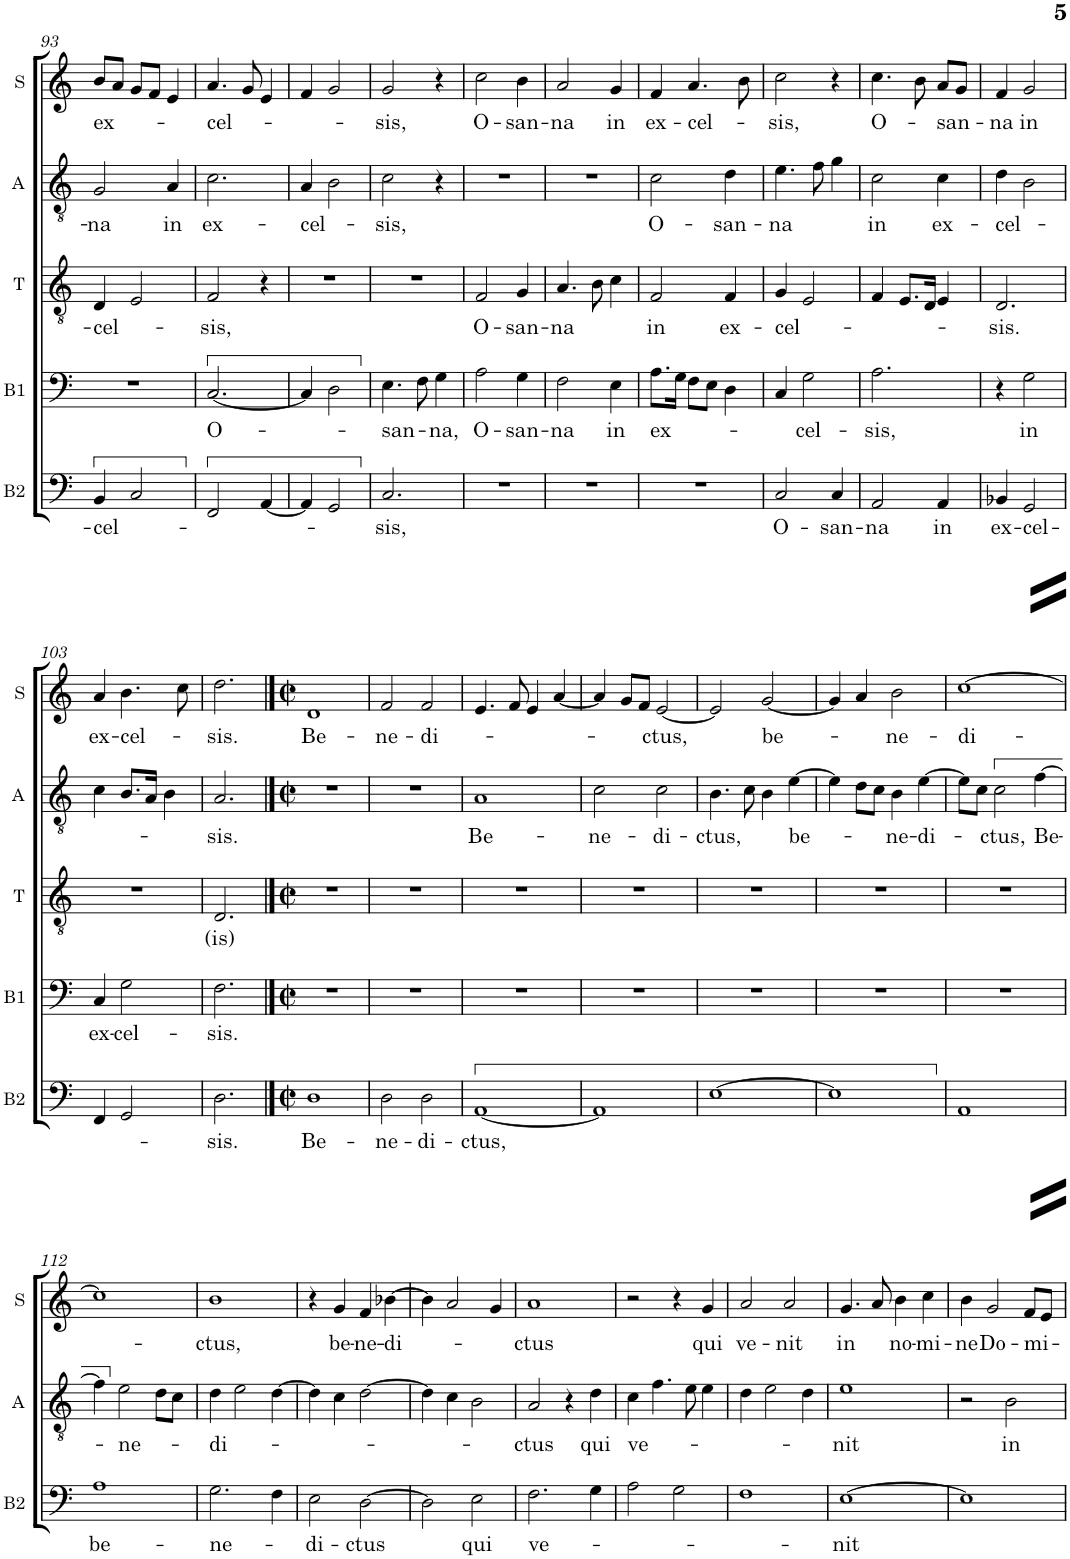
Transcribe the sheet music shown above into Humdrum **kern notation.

**kern	**text	**kern	**text	**kern	**text	**kern	**text	**kern	**text
*part5	*part5	*part4	*part4	*part3	*part3	*part2	*part2	*part1	*part1
*staff5	*staff5	*staff4	*staff4	*staff3	*staff3	*staff2	*staff2	*staff1	*staff1
*I"B2	*	*I"B1	*	*I"T	*	*I"A	*	*I"S	*
*I'B2	*	*I'B1	*	*I'T	*	*I'A	*	*I'S	*
!!LO:PB:g=z
*clefF4	*	*clefF4	*	*clefGv2	*	*clefGv2	*	*clefG2	*
*k[]	*	*k[]	*	*k[]	*	*k[]	*	*k[]	*
*M3/4	*	*M3/4	*	*M3/4	*	*M3/4	*	*M3/4	*
=93	=93	=93	=93	=93	=93	=93	=93	=93	=93
!	!LO:LY:b	!	!	!	!LO:LY:b	!	!LO:LY:b	!	!LO:LY:b
4BB/	-cel-	2.r	.	4D/	cel-	2G/	-na	8b/L	ex-
.	.	.	.	.	.	.	.	8a/J	.
2C/	.	.	.	2E/	.	.	.	8g/L	.
.	.	.	.	.	.	.	.	8f/J	.
!	!	!	!	!	!	!	!LO:LY:b	!	!
.	.	.	.	.	.	4A/	in	4e/	.
=94	=94	=94	=94	=94	=94	=94	=94	=94	=94
!	!	!	!LO:LY:b	!	!LO:LY:b	!	!LO:LY:b	!	!LO:LY:b
2FF/	.	[2.C/	O-	2F/	-sis,	2.c\	ex-	4.a/	-cel-
.	.	.	.	.	.	.	.	8g/	.
[4AA/	.	.	.	4r	.	.	.	4e/	.
=95	=95	=95	=95	=95	=95	=95	=95	=95	=95
!	!	!	!	!	!	!	!LO:LY:b	!	!
4AA/]	.	4C/]	.	2.r	.	4A/	cel-	4f/	.
2GG/	.	2D\	.	.	.	2B\	.	2g/	.
=96	=96	=96	=96	=96	=96	=96	=96	=96	=96
!	!LO:LY:b	!	!LO:LY:b	!	!	!	!LO:LY:b	!	!LO:LY:b
2.C/	-sis,	4.E\	-san-	2.r	.	2c\	-sis,	2g/	-sis,
.	.	8F\	.	.	.	.	.	.	.
!	!	!	!LO:LY:b	!	!	!	!	!	!
.	.	4G\	-na,	.	.	4r	.	4r	.
=97	=97	=97	=97	=97	=97	=97	=97	=97	=97
!	!	!	!LO:LY:b	!	!LO:LY:b	!	!	!	!LO:LY:b
2.r	.	2A\	O-	2F/	O-	2.r	.	2cc\	O-
!	!	!	!LO:LY:b	!	!LO:LY:b	!	!	!	!LO:LY:b
.	.	4G\	-san-	4G/	san-	.	.	4b\	san-
=98	=98	=98	=98	=98	=98	=98	=98	=98	=98
!	!	!	!LO:LY:b	!	!LO:LY:b	!	!	!	!LO:LY:b
2.r	.	2F\	-na	4.A/	-na	2.r	.	2a/	-na
.	.	.	.	8B\	.	.	.	.	.
!	!	!	!LO:LY:b	!	!	!	!	!	!LO:LY:b
.	.	4E\	in	4c\	.	.	.	4g/	in
=99	=99	=99	=99	=99	=99	=99	=99	=99	=99
!	!	!	!LO:LY:b	!	!LO:LY:b	!	!LO:LY:b	!	!LO:LY:b
2.r	.	8.A\L	ex-	2F/	in	2c\	O-	4f/	ex-
.	.	16G\Jk	.	.	.	.	.	.	.
!	!	!	!	!	!	!	!	!	!LO:LY:b
.	.	8F\L	.	.	.	.	.	4.a/	-cel-
.	.	8E\J	.	.	.	.	.	.	.
!	!	!	!	!	!LO:LY:b	!	!LO:LY:b	!	!
.	.	4D\	.	4F/	ex-	4d\	san-	.	.
.	.	.	.	.	.	.	.	8b\	.
=100	=100	=100	=100	=100	=100	=100	=100	=100	=100
!	!LO:LY:b	!	!	!	!LO:LY:b	!	!LO:LY:b	!	!LO:LY:b
2C/	O-	4C/	.	4G/	cel-	4.e\	-na	2cc\	-sis,
!	!	!	!LO:LY:b	!	!	!	!	!	!
.	.	2G\	-cel-	2E/	.	.	.	.	.
.	.	.	.	.	.	8f\	.	.	.
!	!LO:LY:b	!	!	!	!	!	!	!	!
4C/	-san-	.	.	.	.	4g\	.	4r	.
=101	=101	=101	=101	=101	=101	=101	=101	=101	=101
!	!LO:LY:b	!	!LO:LY:b	!	!	!	!LO:LY:b	!	!LO:LY:b
2AA/	-na	2.A\	-sis,	4F/	.	2c\	-in	4.cc\	O-
.	.	.	.	8.E/L	.	.	.	.	.
.	.	.	.	.	.	.	.	8b\	.
.	.	.	.	16D/Jk	.	.	.	.	.
!	!LO:LY:b	!	!	!	!	!	!LO:LY:b	!	!LO:LY:b
4AA/	in	.	.	4E/	.	4c\	ex-	8a/L	-san-
.	.	.	.	.	.	.	.	8g/J	.
=102	=102	=102	=102	=102	=102	=102	=102	=102	=102
!	!LO:LY:b	!	!	!	!LO:LY:b	!	!LO:LY:b	!	!LO:LY:b
4BB-X/	ex-	4r	.	2.D/	-sis.	4d\	cel-	4f/	-na
!	!LO:LY:b	!	!LO:LY:b	!	!	!	!	!	!LO:LY:b
2GG/	-cel-	2G\	in	.	.	2B\	.	2g/	in
!!LO:LB:g=z
=103	=103	=103	=103	=103	=103	=103	=103	=103	=103
!	!	!	!LO:LY:b	!	!	!	!	!	!LO:LY:b
4FF/	.	4C/	ex-	2.r	.	4c\	.	4a/	ex-
!	!	!	!LO:LY:b	!	!	!	!	!	!LO:LY:b
2GG/	.	2G\	-cel-	.	.	8.B/L	.	4.b\	-cel-
.	.	.	.	.	.	16A/Jk	.	.	.
.	.	.	.	.	.	4B\	.	.	.
.	.	.	.	.	.	.	.	8cc\	.
=104	=104	=104	=104	=104	=104	=104	=104	=104	=104
!	!LO:LY:b	!	!LO:LY:b	!	!LO:LY:b	!	!LO:LY:b	!	!LO:LY:b
2.D\	-sis.	2.F\	-sis.	2.D/	(is)	2.A/	-sis.	2.dd\	-sis.
==105	==105	==105	==105	==105	==105	==105	==105	==105	==105
*M2/2	*	*M2/2	*	*M2/2	*	*M2/2	*	*M2/2	*
*met(c|)	*	*met(c|)	*	*met(c|)	*	*met(c|)	*	*met(c|)	*
!	!LO:LY:b	!	!	!	!	!	!	!	!LO:LY:b
1D	Be-	1r	.	1r	.	1r	.	1d	Be-
=106	=106	=106	=106	=106	=106	=106	=106	=106	=106
!	!LO:LY:b	!	!	!	!	!	!	!	!LO:LY:b
2D\	-ne-	1r	.	1r	.	1r	.	2f/	-ne-
!	!LO:LY:b	!	!	!	!	!	!	!	!LO:LY:b
2D\	-di-	.	.	.	.	.	.	2f/	-di-
=107	=107	=107	=107	=107	=107	=107	=107	=107	=107
!	!LO:LY:b	!	!	!	!	!	!LO:LY:b	!	!
[1AA	-ctus,	1r	.	1r	.	1A	Be-	4.e/	.
.	.	.	.	.	.	.	.	8f/	.
.	.	.	.	.	.	.	.	4e/	.
.	.	.	.	.	.	.	.	[4a/	.
=108	=108	=108	=108	=108	=108	=108	=108	=108	=108
!	!	!	!	!	!	!	!LO:LY:b	!	!
1AA]	.	1r	.	1r	.	2c\	-ne-	4a/]	.
.	.	.	.	.	.	.	.	8g/L	.
.	.	.	.	.	.	.	.	8f/J	.
!	!	!	!	!	!	!	!LO:LY:b	!	!LO:LY:b
.	.	.	.	.	.	2c\	-di-	[2e/	-ctus,
=109	=109	=109	=109	=109	=109	=109	=109	=109	=109
!	!	!	!	!	!	!	!LO:LY:b	!	!
[1E	.	1r	.	1r	.	4.B\	-ctus,	2e/]	.
.	.	.	.	.	.	8c\	.	.	.
!	!	!	!	!	!	!	!	!	!LO:LY:b
.	.	.	.	.	.	4B\	.	[2g/	be-
!	!	!	!	!	!	!	!LO:LY:b	!	!
.	.	.	.	.	.	[4e\	be-	.	.
=110	=110	=110	=110	=110	=110	=110	=110	=110	=110
1E]	.	1r	.	1r	.	4e\]	.	4g/]	.
.	.	.	.	.	.	8d\L	.	4a/	.
.	.	.	.	.	.	8c\J	.	.	.
!	!	!	!	!	!	!	!LO:LY:b	!	!LO:LY:b
.	.	.	.	.	.	4B\	-ne-	2b\	-ne-
!	!	!	!	!	!	!	!LO:LY:b	!	!
.	.	.	.	.	.	[4e\	-di-	.	.
=111	=111	=111	=111	=111	=111	=111	=111	=111	=111
!	!	!	!	!	!	!	!	!	!LO:LY:b
1AA	.	1r	.	1r	.	8e\L]	.	[1cc	-di-
.	.	.	.	.	.	8c\J	.	.	.
!	!	!	!	!	!	!	!LO:LY:b	!	!
.	.	.	.	.	.	2c\	-ctus,	.	.
!	!	!	!	!	!	!	!LO:LY:b	!	!
.	.	.	.	.	.	[4f\	Be-	.	.
!!LO:LB:g=z
=112	=112	=112	=112	=112	=112	=112	=112	=112	=112
!	!LO:LY:b	!	!	!	!	!	!	!	!
1A	be-	1r	.	1r	.	4f\]	.	1cc]	.
!	!	!	!	!	!	!	!LO:LY:b	!	!
.	.	.	.	.	.	2e\	-ne-	.	.
.	.	.	.	.	.	8d\L	.	.	.
.	.	.	.	.	.	8c\J	.	.	.
=113	=113	=113	=113	=113	=113	=113	=113	=113	=113
!	!LO:LY:b	!	!	!	!	!	!LO:LY:b	!	!LO:LY:b
2.G\	-ne-	1r	.	1r	.	4d\	-di-	1b	-ctus,
.	.	.	.	.	.	2e\	.	.	.
4F\	.	.	.	.	.	[4d\	.	.	.
=114	=114	=114	=114	=114	=114	=114	=114	=114	=114
!	!LO:LY:b	!	!	!	!	!	!	!	!
2E\	-di-	1r	.	1r	.	4d\]	.	4r	.
!	!	!	!	!	!	!	!	!	!LO:LY:b
.	.	.	.	.	.	4c\	.	4g/	be-
!	!LO:LY:b	!	!	!	!	!	!	!	!LO:LY:b
[2D\	-ctus	.	.	.	.	[2d\	.	4f/	-ne-
!	!	!	!	!	!	!	!	!	!LO:LY:b
.	.	.	.	.	.	.	.	[4b-X\	-di-
=115	=115	=115	=115	=115	=115	=115	=115	=115	=115
2D\]	.	1r	.	1r	.	4d\]	.	4b-\]	.
.	.	.	.	.	.	4c\	.	2a/	.
!	!LO:LY:b	!	!	!	!	!	!	!	!
2E\	qui	.	.	.	.	2B\	.	.	.
.	.	.	.	.	.	.	.	4g/	.
=116	=116	=116	=116	=116	=116	=116	=116	=116	=116
!	!LO:LY:b	!	!	!	!	!	!LO:LY:b	!	!LO:LY:b
2.F\	ve-	1r	.	1r	.	2A/	-ctus	1a	-ctus
.	.	.	.	.	.	4r	.	.	.
!	!	!	!	!	!	!	!LO:LY:b	!	!
4G\	.	.	.	.	.	4d\	qui	.	.
=117	=117	=117	=117	=117	=117	=117	=117	=117	=117
!	!	!	!	!	!	!	!LO:LY:b	!	!
2A\	.	1r	.	1r	.	4c\	ve-	2r	.
.	.	.	.	.	.	4.f\	.	.	.
2G\	.	.	.	.	.	.	.	4r	.
.	.	.	.	.	.	8e\	.	.	.
!	!	!	!	!	!	!	!	!	!LO:LY:b
.	.	.	.	.	.	4e\	.	4g/	qui
=118	=118	=118	=118	=118	=118	=118	=118	=118	=118
!	!	!	!	!	!	!	!	!	!LO:LY:b
1F	.	1r	.	1r	.	4d\	.	2a/	ve-
.	.	.	.	.	.	2e\	.	.	.
!	!	!	!	!	!	!	!	!	!LO:LY:b
.	.	.	.	.	.	.	.	2a/	-nit
.	.	.	.	.	.	4d\	.	.	.
=119	=119	=119	=119	=119	=119	=119	=119	=119	=119
!	!LO:LY:b	!	!	!	!	!	!LO:LY:b	!	!LO:LY:b
[1E	nit	1r	.	1r	.	1e	-nit	4.g/	in
.	.	.	.	.	.	.	.	8a/	.
!	!	!	!	!	!	!	!	!	!LO:LY:b
.	.	.	.	.	.	.	.	4b\	no-
!	!	!	!	!	!	!	!	!	!LO:LY:b
.	.	.	.	.	.	.	.	4cc\	-mi-
=120	=120	=120	=120	=120	=120	=120	=120	=120	=120
!	!	!	!	!	!	!	!	!	!LO:LY:b
1E]	.	1r	.	1r	.	2r	.	4b\	-ne
!	!	!	!	!	!	!	!	!	!LO:LY:b
.	.	.	.	.	.	.	.	2g/	Do-
!	!	!	!	!	!	!	!LO:LY:b	!	!
.	.	.	.	.	.	2B\	in	.	.
!	!	!	!	!	!	!	!	!	!LO:LY:b
.	.	.	.	.	.	.	.	8f/L	-mi-
.	.	.	.	.	.	.	.	8e/J	.
=	=	=	=	=	=	=	=	=	=
*-	*-	*-	*-	*-	*-	*-	*-	*-	*-
